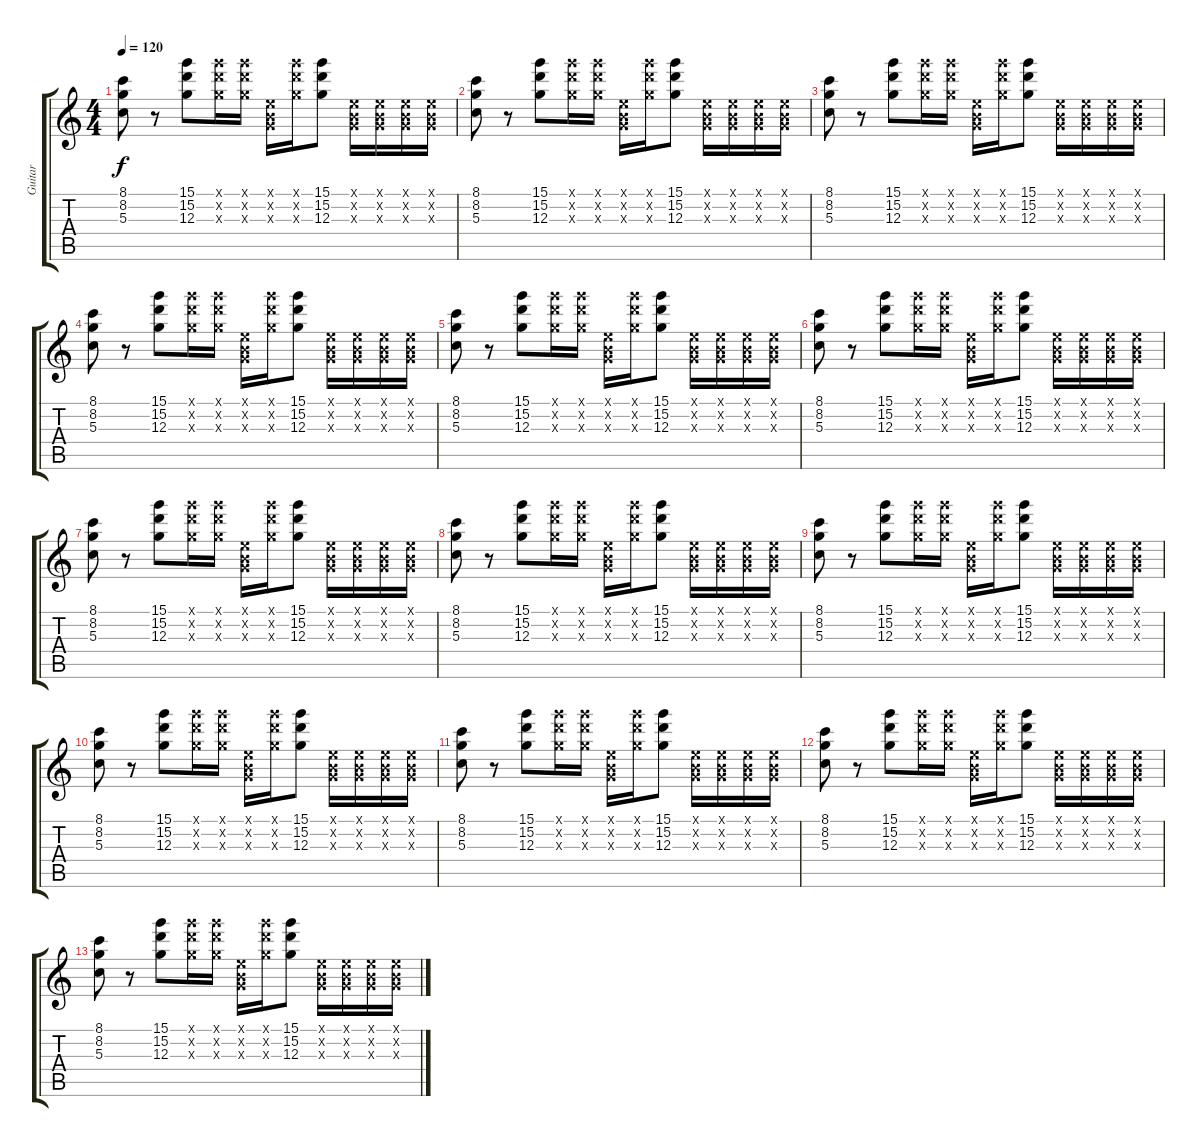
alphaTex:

\track ("Guitar" "Guitar") {instrument electricguitarclean}
\staff {score tabs}
\tuning (E4 B3 G3 D3 A2 E2) {hide}
\ts (4 4)
\tempo 120
\clef g2
\ks c
(8.1 8.2 5.3).8{dy f} r.8 (15.1 15.2 12.3).8 (15.1{x} 15.2{x} 12.3{x}).16 (15.1{x} 15.2{x} 12.3{x}).16 (0.1{x} 0.2{x} 0.3{x}).16 (15.1{x} 15.2{x} 12.3{x}).16 (15.1 15.2 12.3).8 (0.1{x} 0.2{x} 0.3{x}).16 (0.1{x} 0.2{x} 0.3{x}).16 (0.1{x} 0.2{x} 0.3{x}).16 (0.1{x} 0.2{x} 0.3{x}).16 |
(8.1 8.2 5.3).8 r.8 (15.1 15.2 12.3).8 (15.1{x} 15.2{x} 12.3{x}).16 (15.1{x} 15.2{x} 12.3{x}).16 (0.1{x} 0.2{x} 0.3{x}).16 (15.1{x} 15.2{x} 12.3{x}).16 (15.1 15.2 12.3).8 (0.1{x} 0.2{x} 0.3{x}).16 (0.1{x} 0.2{x} 0.3{x}).16 (0.1{x} 0.2{x} 0.3{x}).16 (0.1{x} 0.2{x} 0.3{x}).16 |
(8.1 8.2 5.3).8 r.8 (15.1 15.2 12.3).8 (15.1{x} 15.2{x} 12.3{x}).16 (15.1{x} 15.2{x} 12.3{x}).16 (0.1{x} 0.2{x} 0.3{x}).16 (15.1{x} 15.2{x} 12.3{x}).16 (15.1 15.2 12.3).8 (0.1{x} 0.2{x} 0.3{x}).16 (0.1{x} 0.2{x} 0.3{x}).16 (0.1{x} 0.2{x} 0.3{x}).16 (0.1{x} 0.2{x} 0.3{x}).16 |
(8.1 8.2 5.3).8 r.8 (15.1 15.2 12.3).8 (15.1{x} 15.2{x} 12.3{x}).16 (15.1{x} 15.2{x} 12.3{x}).16 (0.1{x} 0.2{x} 0.3{x}).16 (15.1{x} 15.2{x} 12.3{x}).16 (15.1 15.2 12.3).8 (0.1{x} 0.2{x} 0.3{x}).16 (0.1{x} 0.2{x} 0.3{x}).16 (0.1{x} 0.2{x} 0.3{x}).16 (0.1{x} 0.2{x} 0.3{x}).16 |
(8.1 8.2 5.3).8 r.8 (15.1 15.2 12.3).8 (15.1{x} 15.2{x} 12.3{x}).16 (15.1{x} 15.2{x} 12.3{x}).16 (0.1{x} 0.2{x} 0.3{x}).16 (15.1{x} 15.2{x} 12.3{x}).16 (15.1 15.2 12.3).8 (0.1{x} 0.2{x} 0.3{x}).16 (0.1{x} 0.2{x} 0.3{x}).16 (0.1{x} 0.2{x} 0.3{x}).16 (0.1{x} 0.2{x} 0.3{x}).16 |
(8.1 8.2 5.3).8 r.8 (15.1 15.2 12.3).8 (15.1{x} 15.2{x} 12.3{x}).16 (15.1{x} 15.2{x} 12.3{x}).16 (0.1{x} 0.2{x} 0.3{x}).16 (15.1{x} 15.2{x} 12.3{x}).16 (15.1 15.2 12.3).8 (0.1{x} 0.2{x} 0.3{x}).16 (0.1{x} 0.2{x} 0.3{x}).16 (0.1{x} 0.2{x} 0.3{x}).16 (0.1{x} 0.2{x} 0.3{x}).16 |
(8.1 8.2 5.3).8 r.8 (15.1 15.2 12.3).8 (15.1{x} 15.2{x} 12.3{x}).16 (15.1{x} 15.2{x} 12.3{x}).16 (0.1{x} 0.2{x} 0.3{x}).16 (15.1{x} 15.2{x} 12.3{x}).16 (15.1 15.2 12.3).8 (0.1{x} 0.2{x} 0.3{x}).16 (0.1{x} 0.2{x} 0.3{x}).16 (0.1{x} 0.2{x} 0.3{x}).16 (0.1{x} 0.2{x} 0.3{x}).16 |
(8.1 8.2 5.3).8 r.8 (15.1 15.2 12.3).8 (15.1{x} 15.2{x} 12.3{x}).16 (15.1{x} 15.2{x} 12.3{x}).16 (0.1{x} 0.2{x} 0.3{x}).16 (15.1{x} 15.2{x} 12.3{x}).16 (15.1 15.2 12.3).8 (0.1{x} 0.2{x} 0.3{x}).16 (0.1{x} 0.2{x} 0.3{x}).16 (0.1{x} 0.2{x} 0.3{x}).16 (0.1{x} 0.2{x} 0.3{x}).16 |
(8.1 8.2 5.3).8 r.8 (15.1 15.2 12.3).8 (15.1{x} 15.2{x} 12.3{x}).16 (15.1{x} 15.2{x} 12.3{x}).16 (0.1{x} 0.2{x} 0.3{x}).16 (15.1{x} 15.2{x} 12.3{x}).16 (15.1 15.2 12.3).8 (0.1{x} 0.2{x} 0.3{x}).16 (0.1{x} 0.2{x} 0.3{x}).16 (0.1{x} 0.2{x} 0.3{x}).16 (0.1{x} 0.2{x} 0.3{x}).16 |
(8.1 8.2 5.3).8 r.8 (15.1 15.2 12.3).8 (15.1{x} 15.2{x} 12.3{x}).16 (15.1{x} 15.2{x} 12.3{x}).16 (0.1{x} 0.2{x} 0.3{x}).16 (15.1{x} 15.2{x} 12.3{x}).16 (15.1 15.2 12.3).8 (0.1{x} 0.2{x} 0.3{x}).16 (0.1{x} 0.2{x} 0.3{x}).16 (0.1{x} 0.2{x} 0.3{x}).16 (0.1{x} 0.2{x} 0.3{x}).16 |
(8.1 8.2 5.3).8 r.8 (15.1 15.2 12.3).8 (15.1{x} 15.2{x} 12.3{x}).16 (15.1{x} 15.2{x} 12.3{x}).16 (0.1{x} 0.2{x} 0.3{x}).16 (15.1{x} 15.2{x} 12.3{x}).16 (15.1 15.2 12.3).8 (0.1{x} 0.2{x} 0.3{x}).16 (0.1{x} 0.2{x} 0.3{x}).16 (0.1{x} 0.2{x} 0.3{x}).16 (0.1{x} 0.2{x} 0.3{x}).16 |
(8.1 8.2 5.3).8 r.8 (15.1 15.2 12.3).8 (15.1{x} 15.2{x} 12.3{x}).16 (15.1{x} 15.2{x} 12.3{x}).16 (0.1{x} 0.2{x} 0.3{x}).16 (15.1{x} 15.2{x} 12.3{x}).16 (15.1 15.2 12.3).8 (0.1{x} 0.2{x} 0.3{x}).16 (0.1{x} 0.2{x} 0.3{x}).16 (0.1{x} 0.2{x} 0.3{x}).16 (0.1{x} 0.2{x} 0.3{x}).16 |
(8.1 8.2 5.3).8 r.8 (15.1 15.2 12.3).8 (15.1{x} 15.2{x} 12.3{x}).16 (15.1{x} 15.2{x} 12.3{x}).16 (0.1{x} 0.2{x} 0.3{x}).16 (15.1{x} 15.2{x} 12.3{x}).16 (15.1 15.2 12.3).8 (0.1{x} 0.2{x} 0.3{x}).16 (0.1{x} 0.2{x} 0.3{x}).16 (0.1{x} 0.2{x} 0.3{x}).16 (0.1{x} 0.2{x} 0.3{x}).16
